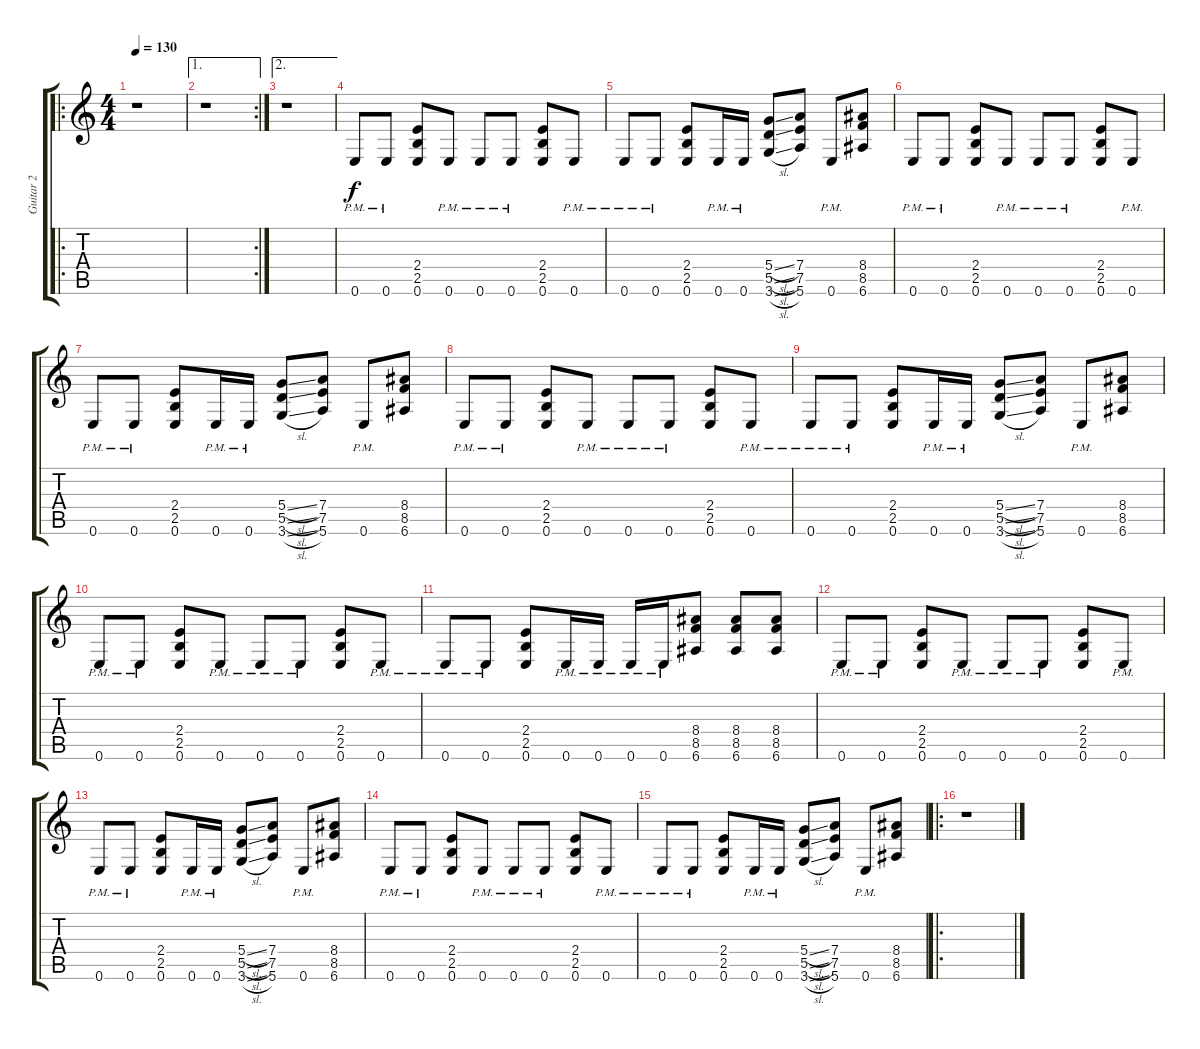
\track ("Guitar 2" "Guitar 2") {instrument distortionguitar}
\staff {score tabs}
\tuning (E4 B3 G3 D3 A2 E2) {hide}
\ro
\ts (4 4)
\tempo 130
\clef g2
\ks c
r.1{dy f instrument distortionguitar} |
\ae 1
\rc 2
r.1 |
\ae 2
r.1 |
0.6{pm}.8 0.6{pm}.8 (2.4 2.5 0.6).8 0.6{pm}.8 0.6{pm}.8 0.6{pm}.8 (2.4 2.5 0.6).8 0.6{pm}.8 |
0.6{pm}.8 0.6{pm}.8 (2.4 2.5 0.6).8 0.6{pm}.16 0.6{pm}.16 (5.4{sl} 5.5{sl} 3.6{sl}).8 (7.4 7.5 5.6).8 0.6{pm}.8 (8.4 8.5 6.6).8 |
0.6{pm}.8 0.6{pm}.8 (2.4 2.5 0.6).8 0.6{pm}.8 0.6{pm}.8 0.6{pm}.8 (2.4 2.5 0.6).8 0.6{pm}.8 |
0.6{pm}.8 0.6{pm}.8 (2.4 2.5 0.6).8 0.6{pm}.16 0.6{pm}.16 (5.4{sl} 5.5{sl} 3.6{sl}).8 (7.4 7.5 5.6).8 0.6{pm}.8 (8.4 8.5 6.6).8 |
0.6{pm}.8 0.6{pm}.8 (2.4 2.5 0.6).8 0.6{pm}.8 0.6{pm}.8 0.6{pm}.8 (2.4 2.5 0.6).8 0.6{pm}.8 |
0.6{pm}.8 0.6{pm}.8 (2.4 2.5 0.6).8 0.6{pm}.16 0.6{pm}.16 (5.4{sl} 5.5{sl} 3.6{sl}).8 (7.4 7.5 5.6).8 0.6{pm}.8 (8.4 8.5 6.6).8 |
0.6{pm}.8 0.6{pm}.8 (2.4 2.5 0.6).8 0.6{pm}.8 0.6{pm}.8 0.6{pm}.8 (2.4 2.5 0.6).8 0.6{pm}.8 |
0.6{pm}.8 0.6{pm}.8 (2.4 2.5 0.6).8 0.6{pm}.16 0.6{pm}.16 0.6{pm}.16 0.6{pm}.16 (8.4 8.5 6.6).8 (8.4 8.5 6.6).8 (8.4 8.5 6.6).8 |
0.6{pm}.8 0.6{pm}.8 (2.4 2.5 0.6).8 0.6{pm}.8 0.6{pm}.8 0.6{pm}.8 (2.4 2.5 0.6).8 0.6{pm}.8 |
0.6{pm}.8 0.6{pm}.8 (2.4 2.5 0.6).8 0.6{pm}.16 0.6{pm}.16 (5.4{sl} 5.5{sl} 3.6{sl}).8 (7.4 7.5 5.6).8 0.6{pm}.8 (8.4 8.5 6.6).8 |
0.6{pm}.8 0.6{pm}.8 (2.4 2.5 0.6).8 0.6{pm}.8 0.6{pm}.8 0.6{pm}.8 (2.4 2.5 0.6).8 0.6{pm}.8 |
0.6{pm}.8 0.6{pm}.8 (2.4 2.5 0.6).8 0.6{pm}.16 0.6{pm}.16 (5.4{sl} 5.5{sl} 3.6{sl}).8 (7.4 7.5 5.6).8 0.6{pm}.8 (8.4 8.5 6.6).8 |
\ro
r.1
